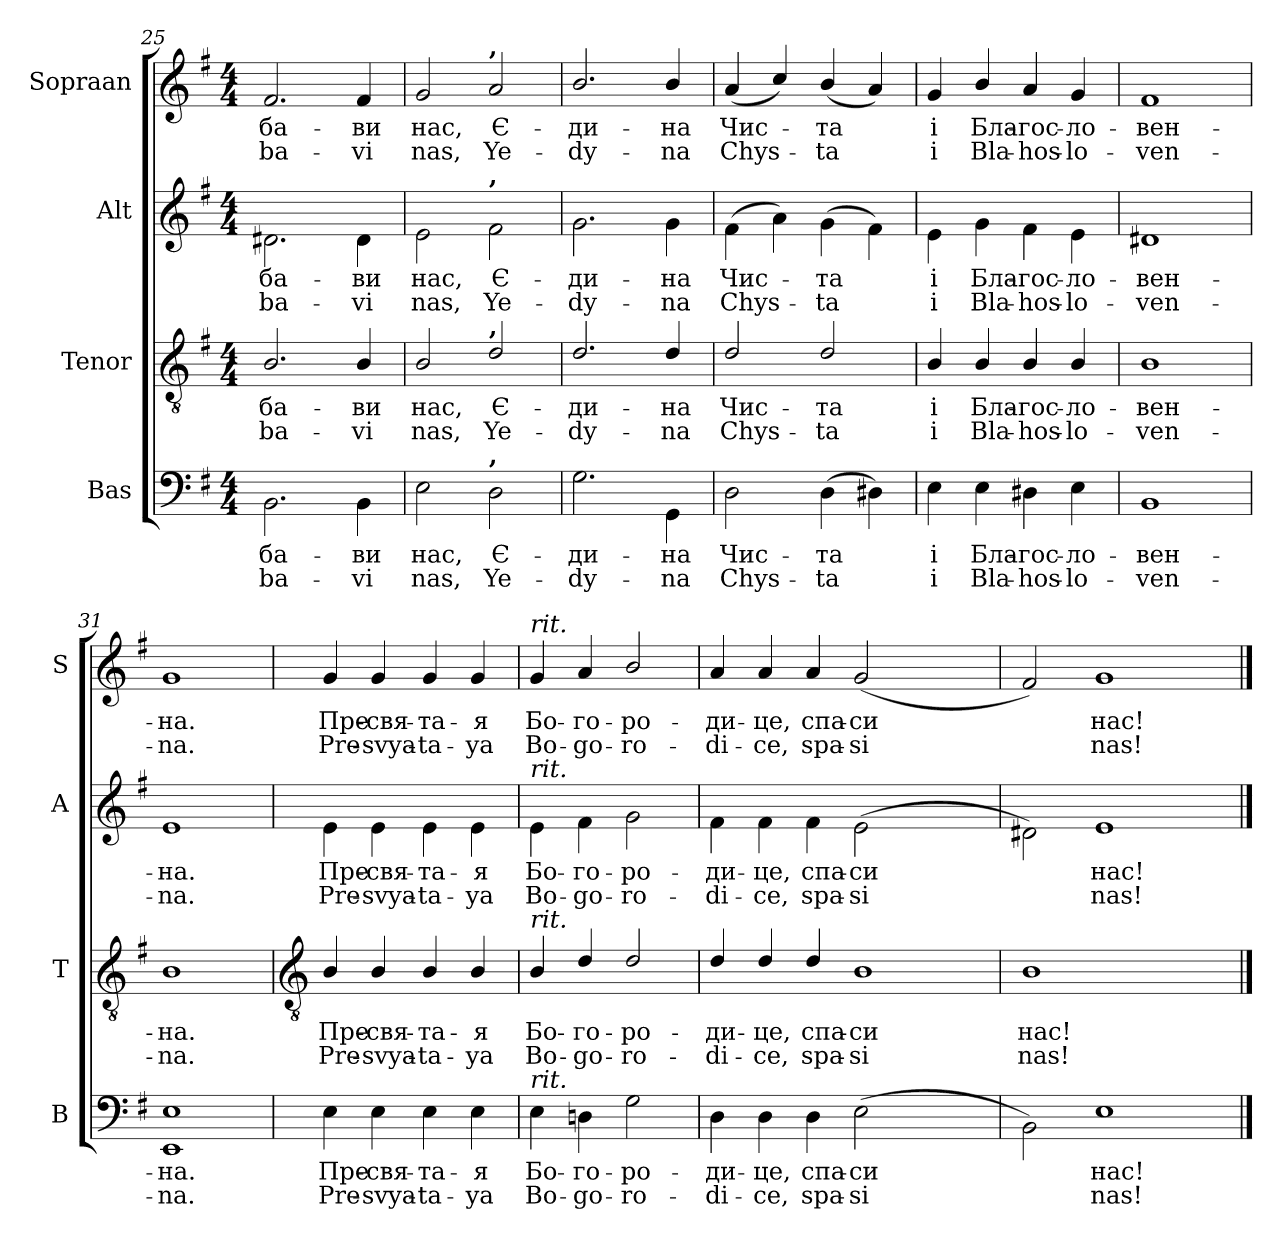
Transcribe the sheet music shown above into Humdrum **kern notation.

**kern	**text	**text	**kern	**text	**text	**kern	**text	**text	**kern	**text	**text
*part4	*part4	*part4	*part3	*part3	*part3	*part2	*part2	*part2	*part1	*part1	*part1
*staff4	*staff4	*staff4	*staff3	*staff3	*staff3	*staff2	*staff2	*staff2	*staff1	*staff1	*staff1
*I"Bas	*	*	*I"Tenor	*	*	*I"Alt	*	*	*I"Sopraan	*	*
*I'B	*	*	*I'T	*	*	*I'A	*	*	*I'S	*	*
*clefF4	*	*	*clefGv2	*	*	*clefG2	*	*	*clefG2	*	*
*k[f#]	*	*	*k[f#]	*	*	*k[f#]	*	*	*k[f#]	*	*
*G:	*	*	*G:	*	*	*G:	*	*	*G:	*	*
*M4/4	*	*	*M4/4	*	*	*M4/4	*	*	*M4/4	*	*
=25	=25	=25	=25	=25	=25	=25	=25	=25	=25	=25	=25
!	!LO:LY:b	!LO:LY:b	!	!LO:LY:b	!LO:LY:b	!	!LO:LY:b	!LO:LY:b	!	!LO:LY:b	!LO:LY:b
2.BB\	-ба-	-ba-	2.B/	-ба-	-ba-	2.d#X\	-ба-	-ba-	2.f#/	-ба-	-ba-
!	!LO:LY:b	!LO:LY:b	!	!LO:LY:b	!LO:LY:b	!	!LO:LY:b	!LO:LY:b	!	!LO:LY:b	!LO:LY:b
4BB\	-ви	vi	4B/	-ви	vi	4d#\	-ви	vi	4f#/	-ви	vi
=26	=26	=26	=26	=26	=26	=26	=26	=26	=26	=26	=26
!	!LO:LY:b	!LO:LY:b	!	!LO:LY:b	!LO:LY:b	!	!LO:LY:b	!LO:LY:b	!	!LO:LY:b	!LO:LY:b
2E\	нас,	nas,	2B/	нас,	nas,	2e\	нас,	nas,	2g/	нас,	nas,
!	!	!	!	!	!	!	!	!	!LO:TX:a:B:t=,	!	!
!	!	!	!	!	!	!LO:TX:a:B:t=,	!	!	!	!	!
!	!	!	!LO:TX:a:B:t=,	!	!	!	!	!	!	!	!
!LO:TX:a:B:t=,	!	!	!	!	!	!	!	!	!	!	!
!	!LO:LY:b	!LO:LY:b	!	!LO:LY:b	!LO:LY:b	!	!LO:LY:b	!LO:LY:b	!	!LO:LY:b	!LO:LY:b
2D\	Є-	-Ye-	2d/	Є-	-Ye-	2f#\	Є-	-Ye-	2a/	Є-	-Ye-
=27	=27	=27	=27	=27	=27	=27	=27	=27	=27	=27	=27
!	!LO:LY:b	!LO:LY:b	!	!LO:LY:b	!LO:LY:b	!	!LO:LY:b	!LO:LY:b	!	!LO:LY:b	!LO:LY:b
2.G\	-ди-	-dy-	2.d/	-ди-	-dy-	2.g\	-ди-	-dy-	2.b/	-ди-	-dy-
!	!LO:LY:b	!LO:LY:b	!	!LO:LY:b	!LO:LY:b	!	!LO:LY:b	!LO:LY:b	!	!LO:LY:b	!LO:LY:b
4GG\	-на	na	4d/	-на	na	4g\	-на	na	4b/	-на	na
=28	=28	=28	=28	=28	=28	=28	=28	=28	=28	=28	=28
!	!LO:LY:b	!LO:LY:b	!	!LO:LY:b	!LO:LY:b	!	!LO:LY:b	!LO:LY:b	!	!LO:LY:b	!LO:LY:b
2D\	Чис-	-Chys-	2d/	Чис-	-Chys-	(>4f#\	Чис-	-Chys-	(<4a/	Чис-	-Chys-
.	.	.	.	.	.	4a\)	.	.	4cc/)	.	.
!	!LO:LY:b	!LO:LY:b	!	!LO:LY:b	!LO:LY:b	!	!LO:LY:b	!LO:LY:b	!	!LO:LY:b	!LO:LY:b
(>4D\	-та	ta	2d/	-та	ta	(>4g\	-та	ta	(<4b/	-та	ta
4D#X\)	.	.	.	.	.	4f#\)	.	.	4a/)	.	.
=29	=29	=29	=29	=29	=29	=29	=29	=29	=29	=29	=29
!	!LO:LY:b	!LO:LY:b	!	!LO:LY:b	!LO:LY:b	!	!LO:LY:b	!LO:LY:b	!	!LO:LY:b	!LO:LY:b
4E\	i	i	4B/	i	i	4e\	i	i	4g/	i	i
!	!LO:LY:b	!LO:LY:b	!	!LO:LY:b	!LO:LY:b	!	!LO:LY:b	!LO:LY:b	!	!LO:LY:b	!LO:LY:b
4E\	Бла-	-Bla-	4B/	Бла-	-Bla-	4g\	Бла-	-Bla-	4b/	Бла-	-Bla-
!	!LO:LY:b	!LO:LY:b	!	!LO:LY:b	!LO:LY:b	!	!LO:LY:b	!LO:LY:b	!	!LO:LY:b	!LO:LY:b
4D#X\	-гос-	-hos-	4B/	-гос-	-hos-	4f#\	-гос-	-hos-	4a/	-гос-	-hos-
!	!LO:LY:b	!LO:LY:b	!	!LO:LY:b	!LO:LY:b	!	!LO:LY:b	!LO:LY:b	!	!LO:LY:b	!LO:LY:b
4E\	-ло-	-lo-	4B/	-ло-	-lo-	4e\	-ло-	-lo-	4g/	-ло-	-lo-
=30	=30	=30	=30	=30	=30	=30	=30	=30	=30	=30	=30
!	!LO:LY:b	!LO:LY:b	!	!LO:LY:b	!LO:LY:b	!	!LO:LY:b	!LO:LY:b	!	!LO:LY:b	!LO:LY:b
1BB	-вен-	-ven-	1B	-вен-	-ven-	1d#X	-вен-	-ven-	1f#	-вен-	-ven-
=31	=31	=31	=31	=31	=31	=31	=31	=31	=31	=31	=31
!	!LO:LY:b	!LO:LY:b	!	!LO:LY:b	!LO:LY:b	!	!LO:LY:b	!LO:LY:b	!	!LO:LY:b	!LO:LY:b
1EE 1E	-на.	na.	1B	-на.	na.	1e	-на.	na.	1g	-на.	na.
!!LO:LB:g=z
=32	=32	=32	=32	=32	=32	=32	=32	=32	=32	=32	=32
*	*	*	*clefGv2	*	*	*	*	*	*	*	*
!	!LO:LY:b	!LO:LY:b	!	!LO:LY:b	!LO:LY:b	!	!LO:LY:b	!LO:LY:b	!	!LO:LY:b	!LO:LY:b
4E\	Пре-	-Pre-	4B/	Пре-	-Pre-	4e\	Пре-	-Pre-	4g/	Пре-	-Pre-
!	!LO:LY:b	!LO:LY:b	!	!LO:LY:b	!LO:LY:b	!	!LO:LY:b	!LO:LY:b	!	!LO:LY:b	!LO:LY:b
4E\	-свя-	-svya-	4B/	-свя-	-svya-	4e\	-свя-	-svya-	4g/	-свя-	-svya-
!	!LO:LY:b	!LO:LY:b	!	!LO:LY:b	!LO:LY:b	!	!LO:LY:b	!LO:LY:b	!	!LO:LY:b	!LO:LY:b
4E\	-та-	-ta-	4B/	-та-	-ta-	4e\	-та-	-ta-	4g/	-та-	-ta-
!	!LO:LY:b	!LO:LY:b	!	!LO:LY:b	!LO:LY:b	!	!LO:LY:b	!LO:LY:b	!	!LO:LY:b	!LO:LY:b
4E\	-я	ya	4B/	-я	ya	4e\	-я	ya	4g/	-я	ya
=33	=33	=33	=33	=33	=33	=33	=33	=33	=33	=33	=33
!	!	!	!	!	!	!	!	!	!LO:TX:a:i:t=rit.	!	!
!	!	!	!	!	!	!LO:TX:a:i:t=rit.	!	!	!	!	!
!	!	!	!LO:TX:a:i:t=rit.	!	!	!	!	!	!	!	!
!LO:TX:a:i:t=rit.	!	!	!	!	!	!	!	!	!	!	!
!	!LO:LY:b	!LO:LY:b	!	!LO:LY:b	!LO:LY:b	!	!LO:LY:b	!LO:LY:b	!	!LO:LY:b	!LO:LY:b
4E\	Бо-	-Bo-	4B/	Бо-	-Bo-	4e\	Бо-	-Bo-	4g/	Бо-	-Bo-
!	!LO:LY:b	!LO:LY:b	!	!LO:LY:b	!LO:LY:b	!	!LO:LY:b	!LO:LY:b	!	!LO:LY:b	!LO:LY:b
4Dn\	-го-	-go-	4d/	-го-	-go-	4f#\	-го-	-go-	4a/	-го-	-go-
!	!LO:LY:b	!LO:LY:b	!	!LO:LY:b	!LO:LY:b	!	!LO:LY:b	!LO:LY:b	!	!LO:LY:b	!LO:LY:b
2G\	-ро-	-ro-	2d/	-ро-	-ro-	2g\	-ро-	-ro-	2b/	-ро-	-ro-
=34	=34	=34	=34	=34	=34	=34	=34	=34	=34	=34	=34
!	!LO:LY:b	!LO:LY:b	!	!LO:LY:b	!LO:LY:b	!	!LO:LY:b	!LO:LY:b	!	!LO:LY:b	!LO:LY:b
4D\	-ди-	-di-	4d/	-ди-	-di-	4f#\	-ди-	-di-	4a/	-ди-	-di-
!	!LO:LY:b	!LO:LY:b	!	!LO:LY:b	!LO:LY:b	!	!LO:LY:b	!LO:LY:b	!	!LO:LY:b	!LO:LY:b
4D\	-це,	ce,	4d/	-це,	ce,	4f#\	-це,	ce,	4a/	-це,	ce,
!	!LO:LY:b	!LO:LY:b	!	!LO:LY:b	!LO:LY:b	!	!LO:LY:b	!LO:LY:b	!	!LO:LY:b	!LO:LY:b
4D\	спа-	-spa-	4d/	спа-	-spa-	4f#\	спа-	-spa-	4a/	спа-	-spa-
!	!LO:LY:b	!LO:LY:b	!	!LO:LY:b	!LO:LY:b	!	!LO:LY:b	!LO:LY:b	!	!LO:LY:b	!LO:LY:b
(>2E\	-си	si	1B	-си	si	(>2e\	-си	si	(<2g/	-си	si
2ryy	.	.	.	.	.	2ryy	.	.	2ryy	.	.
=35	=35	=35	=35	=35	=35	=35	=35	=35	=35	=35	=35
!	!	!	!	!LO:LY:b	!LO:LY:b	!	!	!	!	!	!
2BB\)	.	.	1B	нас!	nas!	2d#X\)	.	.	2f#/)	.	.
!	!LO:LY:b	!LO:LY:b	!	!	!	!	!LO:LY:b	!LO:LY:b	!	!LO:LY:b	!LO:LY:b
1E	нас!	nas!	.	.	.	1e	нас!	nas!	1g	нас!	nas!
.	.	.	2ryy	.	.	.	.	.	.	.	.
==	==	==	==	==	==	==	==	==	==	==	==
*-	*-	*-	*-	*-	*-	*-	*-	*-	*-	*-	*-
